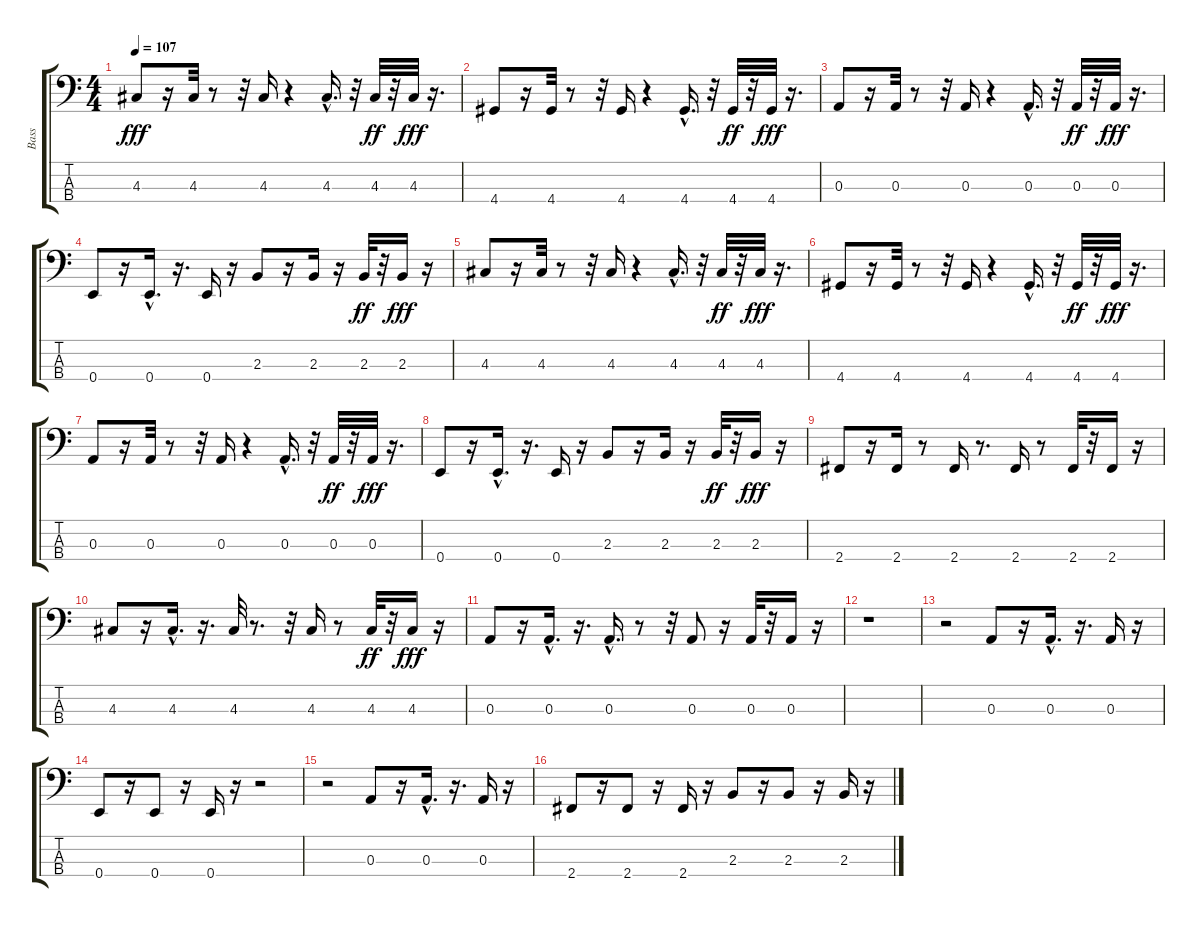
\track ("Bass" "Bass") {instrument fretlessbass}
\staff {score tabs}
\tuning (G2 D2 A1 E1) {hide}
\ts (4 4)
\tempo 107
\clef f4
\ks c
4.3.8{dy fff} r.16 4.3.32 r.8 r.32 4.3.16 r.4 4.3{hac}.16{d} r.32 4.3.32{dy ff} r.32 4.3.32{dy fff} r.16{d} |
4.4.8 r.16 4.4.32 r.8 r.32 4.4.16 r.4 4.4{hac}.16{d} r.32 4.4.32{dy ff} r.32 4.4.32{dy fff} r.16{d} |
0.3.8 r.16 0.3.32 r.8 r.32 0.3.16 r.4 0.3{hac}.16{d} r.32 0.3.32{dy ff} r.32 0.3.32{dy fff} r.16{d} |
0.4.8 r.16 0.4{hac}.16{d} r.16{d} 0.4.16 r.16 2.3.8 r.16 2.3.16 r.16 2.3.32{dy ff} r.32 2.3.16{dy fff} r.16 |
4.3.8 r.16 4.3.32 r.8 r.32 4.3.16 r.4 4.3{hac}.16{d} r.32 4.3.32{dy ff} r.32 4.3.32{dy fff} r.16{d} |
4.4.8 r.16 4.4.32 r.8 r.32 4.4.16 r.4 4.4{hac}.16{d} r.32 4.4.32{dy ff} r.32 4.4.32{dy fff} r.16{d} |
0.3.8 r.16 0.3.32 r.8 r.32 0.3.16 r.4 0.3{hac}.16{d} r.32 0.3.32{dy ff} r.32 0.3.32{dy fff} r.16{d} |
0.4.8 r.16 0.4{hac}.16{d} r.16{d} 0.4.16 r.16 2.3.8 r.16 2.3.16 r.16 2.3.32{dy ff} r.32 2.3.16{dy fff} r.16 |
2.4.8 r.16 2.4.16 r.8 2.4.16 r.8{d} 2.4.16 r.8 2.4.32 r.32 2.4.16 r.16 |
4.3.8 r.16 4.3{hac}.16{d} r.16{d} 4.3.32 r.8{d} r.32 4.3.16 r.8 4.3.32{dy ff} r.32 4.3.16{dy fff} r.16 |
0.3.8 r.16 0.3{hac}.16{d} r.16{d} 0.3{hac}.16{d} r.8 r.32 0.3.8 r.16 0.3.32 r.32 0.3.16 r.16 |
r.1 |
r.2 0.3.8 r.16 0.3{hac}.16{d} r.16{d} 0.3.16 r.16 |
0.4.8 r.16 0.4.8 r.16 0.4.16 r.16 r.2 |
r.2 0.3.8 r.16 0.3{hac}.16{d} r.16{d} 0.3.16 r.16 |
2.4.8 r.16 2.4.8 r.16 2.4.16 r.16 2.3.8 r.16 2.3.8 r.16 2.3.16 r.16
